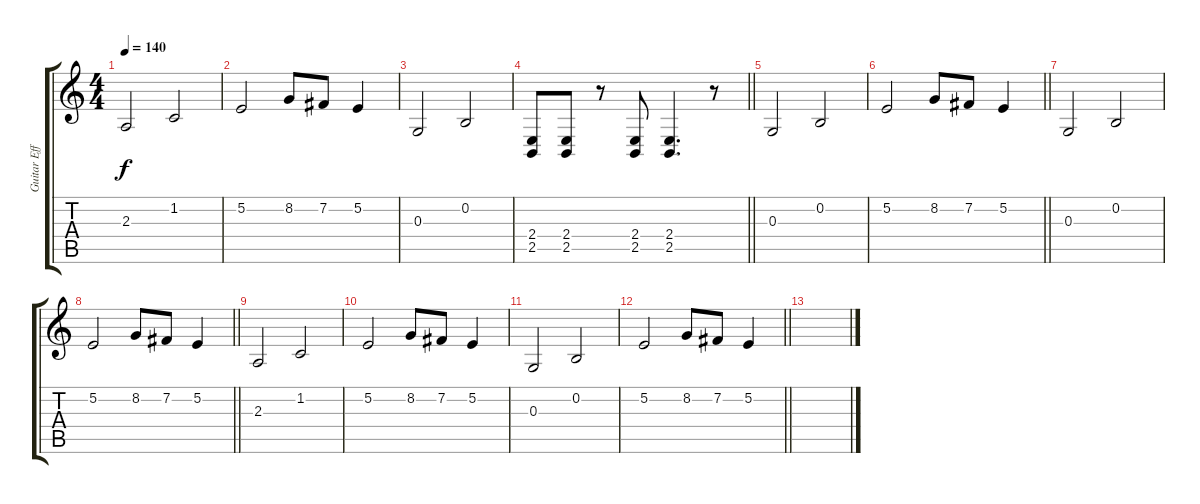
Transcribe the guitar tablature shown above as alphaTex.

\track ("Guitar Effect and Keys" "Guitar Eff") {instrument pad7halo}
\staff {score tabs}
\tuning (E4 B3 G3 D3 A2 E2) {hide}
\ts (4 4)
\tempo 140
\clef g2
\ks c
2.3.2{dy f} 1.2.2 |
5.2.2 8.2.8 7.2.8 5.2.4 |
0.3.2 0.2.2 |
\barLineRight lightlight
(2.4 2.5).8{volume 11 balance 12 instrument distortionguitar} (2.4 2.5).8 r.8 (2.4 2.5).8 (2.4 2.5).4{d} r.8 |
\section ("" "")
0.3.2{volume 7 balance 10 instrument fx7echoes} 0.2.2 |
\barLineRight lightlight
5.2.2 8.2.8 7.2.8 5.2.4 |
0.3.2 0.2.2 |
\barLineRight lightlight
5.2.2 8.2.8 7.2.8 5.2.4 |
2.3.2 1.2.2 |
5.2.2 8.2.8 7.2.8 5.2.4 |
0.3.2 0.2.2 |
\barLineRight lightlight
5.2.2 8.2.8 7.2.8 5.2.4 |
\section ("" "")
